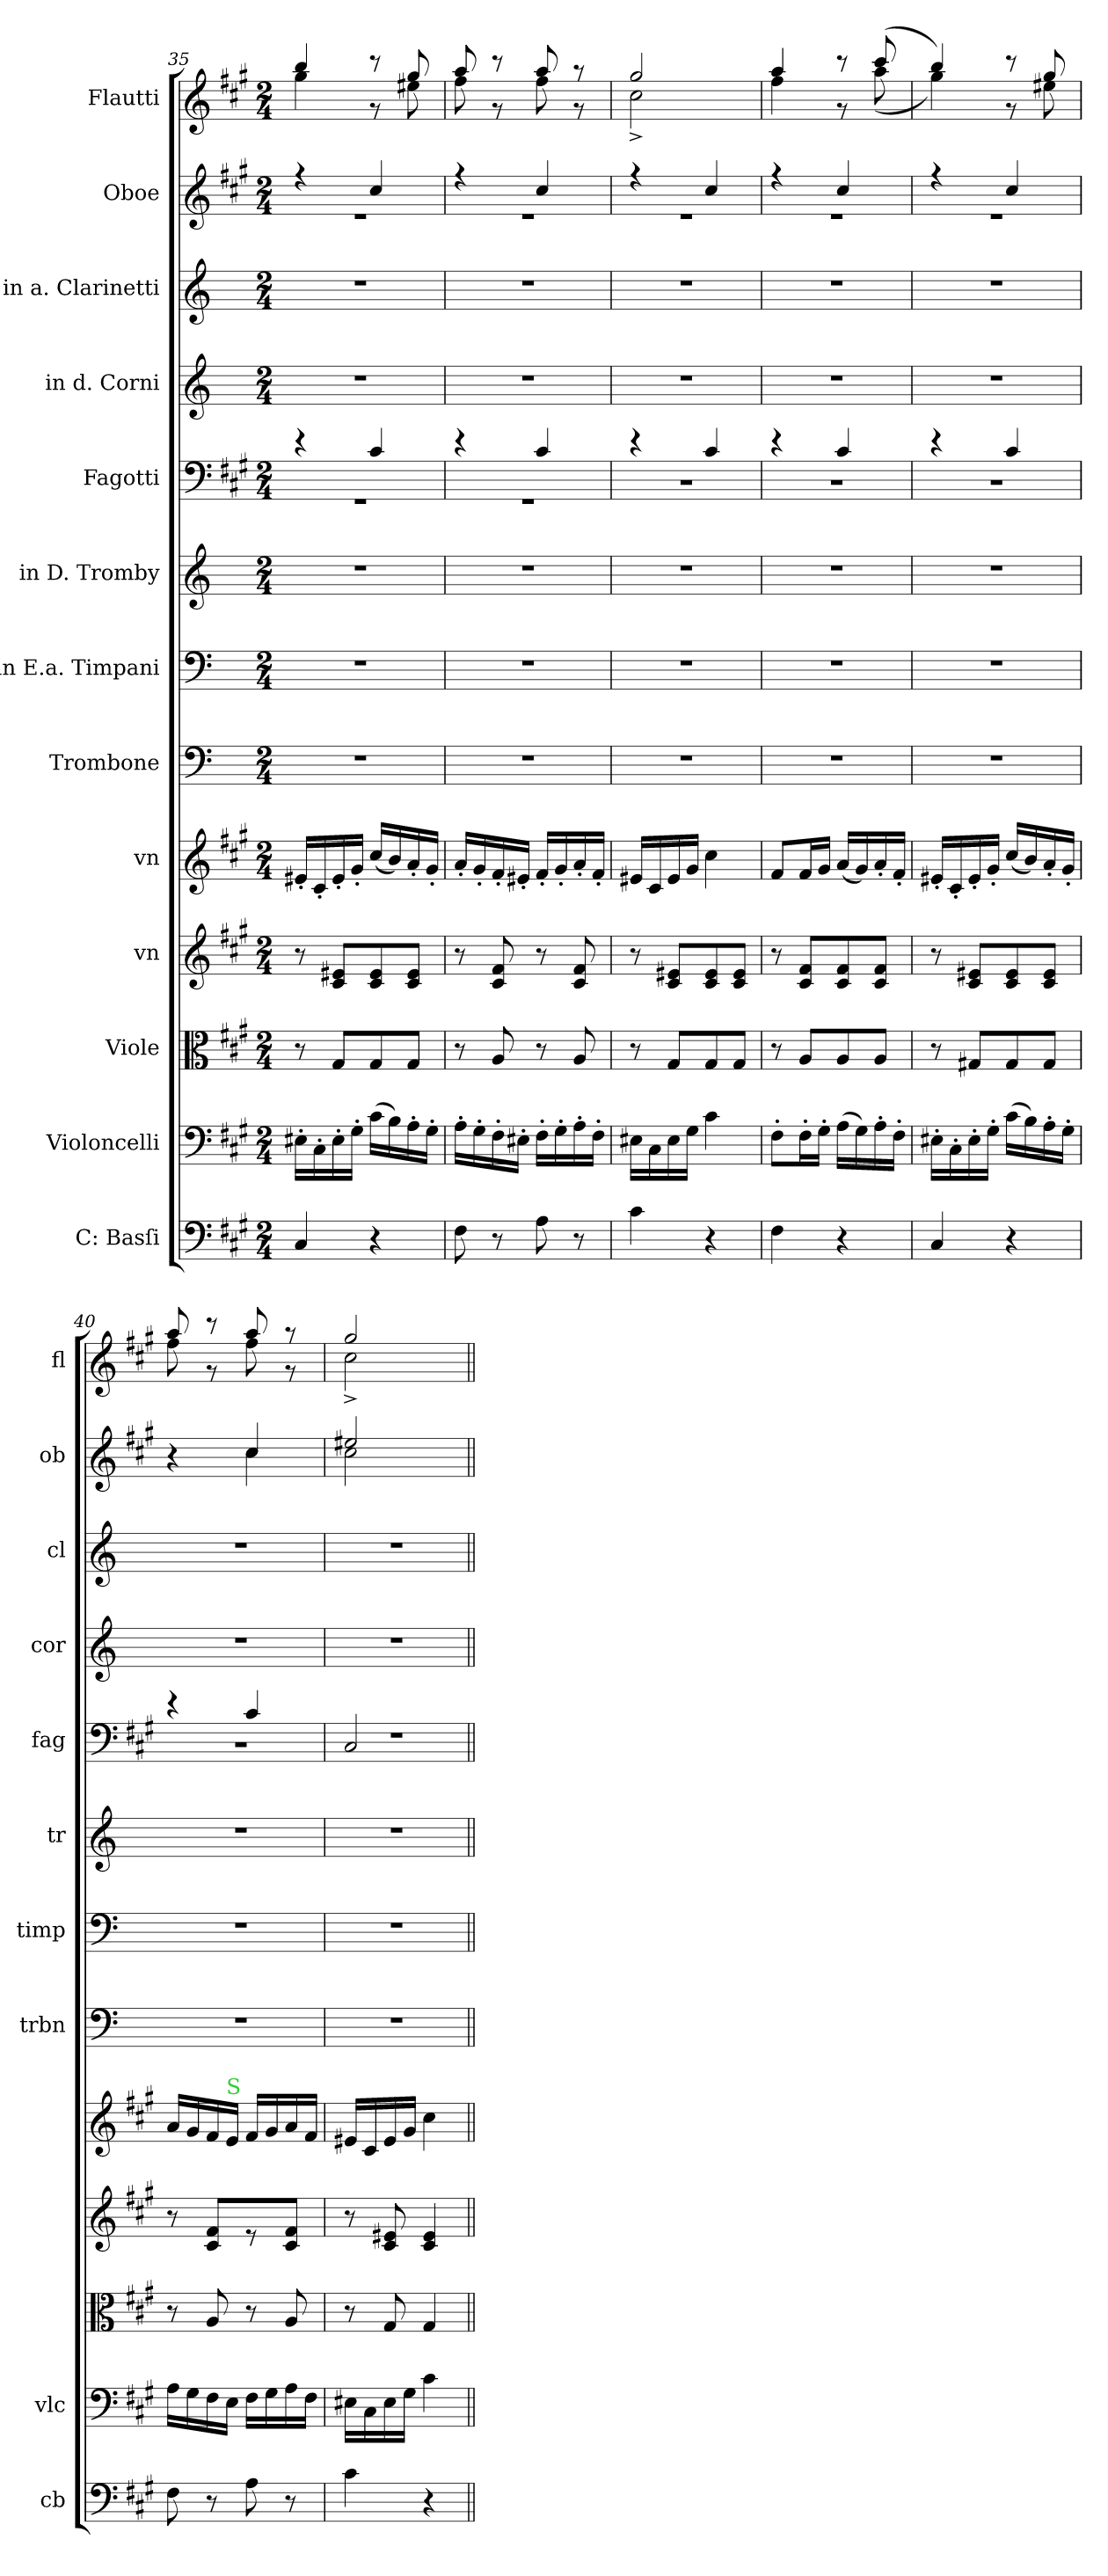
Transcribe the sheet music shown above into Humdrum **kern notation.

**kern	**kern	**kern	**kern	**kern	**kern	**kern	**kern	**kern	**kern	**kern	**kern	**kern
*part13	*part12	*part11	*part10	*part9	*part8	*part7	*part6	*part5	*part4	*part3	*part2	*part1
*staff13	*staff12	*staff11	*staff10	*staff9	*staff8	*staff7	*staff6	*staff5	*staff4	*staff3	*staff2	*staff1
*I"C: Basſi	*I"Violoncelli	*I"Viole	*I"vn	*I"vn	*I"Trombone	*I"in E.a. Timpani	*I"in D. Tromby	*I"Fagotti	*I"in d. Corni	*I"in a. Clarinetti	*I"Oboe	*I"Flautti
*I'cb	*I'vlc	*	*	*	*I'trbn	*I'timp	*I'tr	*I'fag	*I'cor	*I'cl	*I'ob	*I'fl
*clefF4	*clefF4	*clefC3	*clefG2	*clefG2	*clefF4	*clefF4	*clefG2	*clefF4	*clefG2	*clefG2	*clefG2	*clefG2
*	*	*	*	*	*	*	*ITrd-1c-2	*	*ITrd6c10	*ITrd2c3	*	*
*k[f#c#g#]	*k[f#c#g#]	*k[f#c#g#]	*k[f#c#g#]	*k[f#c#g#]	*k[]	*k[]	*k[f#c#]	*k[f#c#g#]	*k[f#c#]	*k[f#c#g#]	*k[f#c#g#]	*k[f#c#g#]
*M2/4	*M2/4	*M2/4	*M2/4	*M2/4	*M2/4	*M2/4	*M2/4	*M2/4	*M2/4	*M2/4	*M2/4	*M2/4
=35	=35	=35	=35	=35	=35	=35	=35	=35	=35	=35	=35	=35
*	*	*	*	*	*	*	*	*^	*	*	*^	*^
4C#/	16E#X'\LL	8r	8r	16e#X'/LL	2r	2r	2r	4r	2rGG	2r	2r	4r	2re	4bb/	4gg#\
.	16C#'\	.	.	16c#'/	.	.	.	.	.	.	.	.	.	.	.
.	16E#'\	8G#/L	8c#/ 8e#X/L	16e#'/	.	.	.	.	.	.	.	.	.	.	.
.	16G#'\JJ	.	.	16g#'/JJ	.	.	.	.	.	.	.	.	.	.	.
4r	(16c#\LL	8G#/	8c#/ 8e#/	(16cc#/LL	.	.	.	4c#/	.	.	.	4cc#/	.	8r	8r
.	16B\)	.	.	16b/)	.	.	.	.	.	.	.	.	.	.	.
.	16A'\	8G#/J	8c#/ 8e#/J	16a'/	.	.	.	.	.	.	.	.	.	8gg#/	8ee#X\
.	16G#'\JJ	.	.	16g#'/JJ	.	.	.	.	.	.	.	.	.	.	.
=36	=36	=36	=36	=36	=36	=36	=36	=36	=36	=36	=36	=36	=36	=36	=36
8F#\	16A'\LL	8r	8r	16a'/LL	2r	2r	2r	4r	2rGG	2r	2r	4r	2re	8aa/	8ff#\
.	16G#'\	.	.	16g#'/	.	.	.	.	.	.	.	.	.	.	.
8r	16F#'\	8A/	8c#/ 8f#/	16f#'/	.	.	.	.	.	.	.	.	.	8r	8r
.	16E#X'\JJ	.	.	16e#X'/JJ	.	.	.	.	.	.	.	.	.	.	.
8A\	16F#'\LL	8r	8r	16f#'/LL	.	.	.	4c#/	.	.	.	4cc#/	.	8aa/	8ff#\
.	16G#'\	.	.	16g#'/	.	.	.	.	.	.	.	.	.	.	.
8r	16A'\	8A/	8c#/ 8f#/	16a'/	.	.	.	.	.	.	.	.	.	8r	8r
.	16F#'\JJ	.	.	16f#'/JJ	.	.	.	.	.	.	.	.	.	.	.
=37	=37	=37	=37	=37	=37	=37	=37	=37	=37	=37	=37	=37	=37	=37	=37
4c#\	16E#X\LL	8r	8r	16e#X/LL	2r	2r	2r	4r	2r	2r	2r	4r	2re	2gg#/	2cc#^\
.	16C#\	.	.	16c#/	.	.	.	.	.	.	.	.	.	.	.
.	16E#\	8G#/L	8c#/ 8e#X/L	16e#/	.	.	.	.	.	.	.	.	.	.	.
.	16G#\JJ	.	.	16g#/JJ	.	.	.	.	.	.	.	.	.	.	.
4r	4c#\	8G#/	8c#/ 8e#/	4cc#\	.	.	.	4c#/	.	.	.	4cc#/	.	.	.
.	.	8G#/J	8c#/ 8e#/J	.	.	.	.	.	.	.	.	.	.	.	.
=38	=38	=38	=38	=38	=38	=38	=38	=38	=38	=38	=38	=38	=38	=38	=38
4F#\	8F#'\L	8r	8r	8f#/L	2r	2r	2r	4r	2r	2r	2r	4r	2re	4aa/	4ff#\
.	16F#'\L	8A/L	8c#/ 8f#/L	16f#/L	.	.	.	.	.	.	.	.	.	.	.
.	16G#'\JJ	.	.	16g#/JJ	.	.	.	.	.	.	.	.	.	.	.
4r	(16A\LL	8A/	8c#/ 8f#/	(16a/LL	.	.	.	4c#/	.	.	.	4cc#/	.	8r	8r
.	16G#\)	.	.	16g#/)	.	.	.	.	.	.	.	.	.	.	.
.	16A'\	8A/J	8c#/ 8f#/J	16a'/	.	.	.	.	.	.	.	.	.	(8ccc#/	(>8aa\
.	16F#'\JJ	.	.	16f#'/JJ	.	.	.	.	.	.	.	.	.	.	.
=39	=39	=39	=39	=39	=39	=39	=39	=39	=39	=39	=39	=39	=39	=39	=39
4C#/	16E#X'\LL	8r	8r	16e#X'/LL	2r	2r	2r	4r	2r	2r	2r	4r	2re	4bb/)	4gg#\)
.	16C#'\	.	.	16c#'/	.	.	.	.	.	.	.	.	.	.	.
.	16E#'\	8G#X/L	8c#/ 8e#X/L	16e#'/	.	.	.	.	.	.	.	.	.	.	.
.	16G#'\JJ	.	.	16g#'/JJ	.	.	.	.	.	.	.	.	.	.	.
4r	(16c#\LL	8G#/	8c#/ 8e#/	(16cc#/LL	.	.	.	4c#/	.	.	.	4cc#/	.	8r	8r
.	16B\)	.	.	16b/)	.	.	.	.	.	.	.	.	.	.	.
.	16A'\	8G#/J	8c#/ 8e#/J	16a'/	.	.	.	.	.	.	.	.	.	8gg#/	8ee#X\
.	16G#'\JJ	.	.	16g#'/JJ	.	.	.	.	.	.	.	.	.	.	.
=40	=40	=40	=40	=40	=40	=40	=40	=40	=40	=40	=40	=40	=40	=40	=40
8F#\	16A\LL	8r	8r	16a/LL	2r	2r	2r	4r	2r	2r	2r	4r	4ryy	8aa/	8ff#\
.	16G#\	.	.	16g#/	.	.	.	.	.	.	.	.	.	.	.
8r	16F#\	8A/	8c#/ 8f#/L	16f#/	.	.	.	.	.	.	.	.	.	8r	8r
!	!	!	!	!LO:TX:a:color=limegreen:t=S	!	!	!	!	!	!	!	!	!	!	!
.	16E\JJ	.	.	16e/JJ	.	.	.	.	.	.	.	.	.	.	.
8A\	16F#\LL	8r	8r	16f#/LL	.	.	.	4c#/	.	.	.	4cc#/	4cc#\	8aa/	8ff#\
.	16G#\	.	.	16g#/	.	.	.	.	.	.	.	.	.	.	.
8r	16A\	8A/	8c#/ 8f#/J	16a/	.	.	.	.	.	.	.	.	.	8r	8r
.	16F#\JJ	.	.	16f#/JJ	.	.	.	.	.	.	.	.	.	.	.
=41	=41	=41	=41	=41	=41	=41	=41	=41	=41	=41	=41	=41	=41	=41	=41
4c#\	16E#X\LL	8r	8r	16e#X/LL	2r	2r	2r	2C#/	2rF	2r	2r	2ee#X/	2cc#\	2gg#/	2cc#^\
.	16C#\	.	.	16c#/	.	.	.	.	.	.	.	.	.	.	.
.	16E#\	8G#/	8c#/ 8e#X/	16e#/	.	.	.	.	.	.	.	.	.	.	.
.	16G#\JJ	.	.	16g#/JJ	.	.	.	.	.	.	.	.	.	.	.
4r	4c#\	4G#/	4c#/ 4e#/	4cc#\	.	.	.	.	.	.	.	.	.	.	.
*	*	*	*	*	*	*	*	*	*	*	*	*v	*v	*	*
*	*	*	*	*	*	*	*	*v	*v	*	*	*	*v	*v
=||	=||	=||	=||	=||	=||	=||	=||	=||	=||	=||	=||	=||
*-	*-	*-	*-	*-	*-	*-	*-	*-	*-	*-	*-	*-
